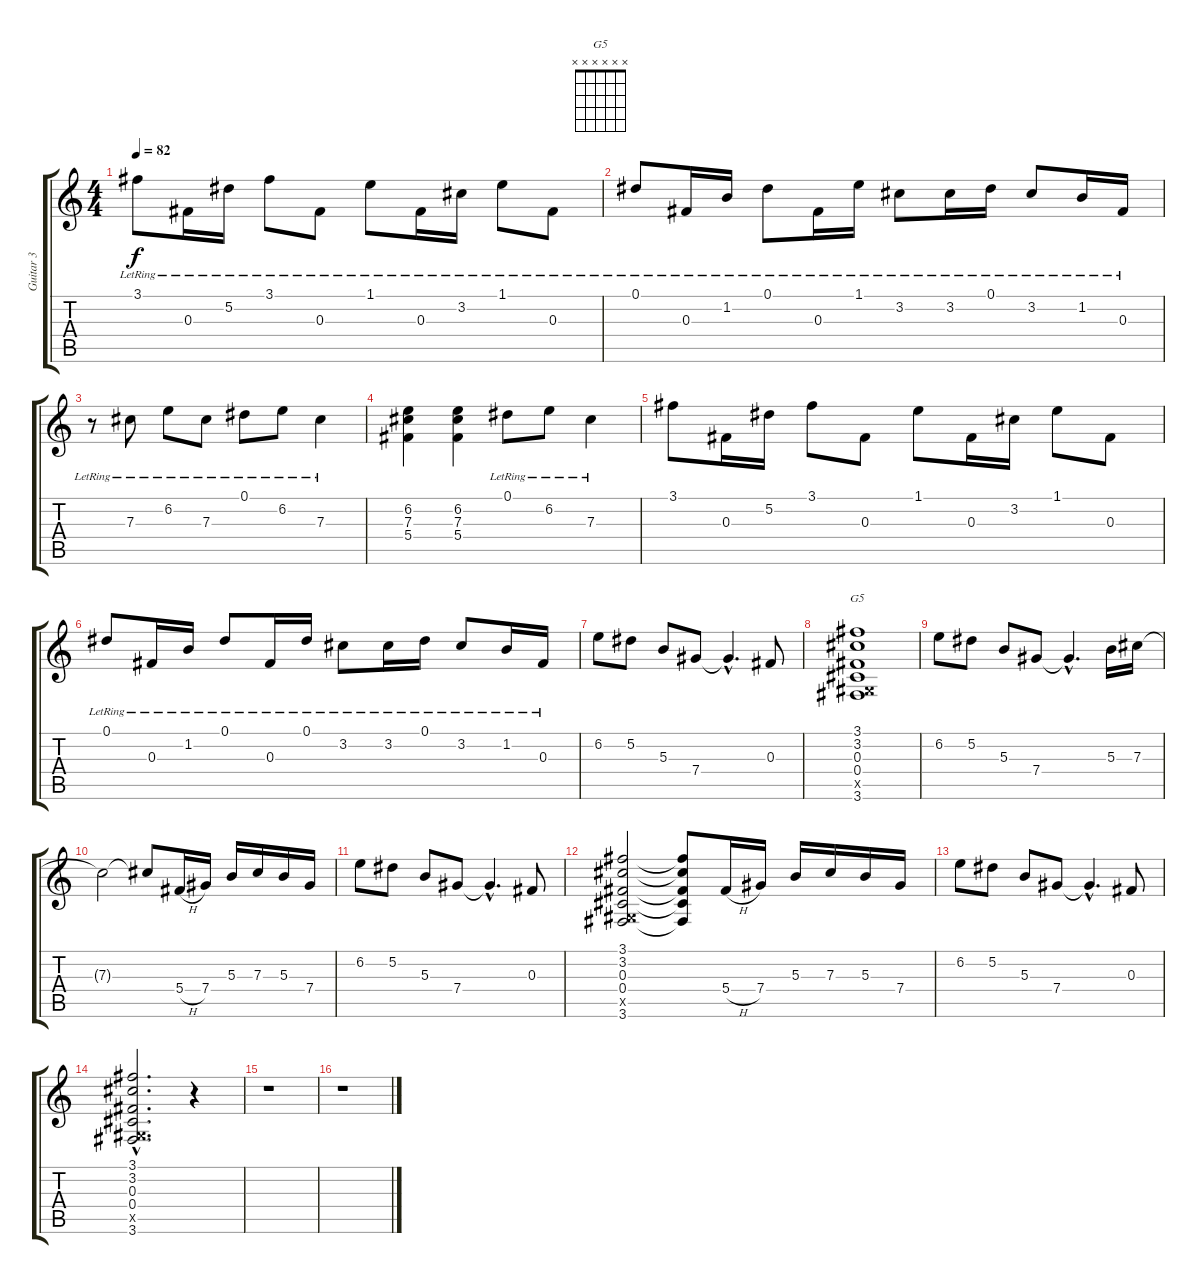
\track ("Guitar 3" "Guitar 3") {instrument electricguitarjazz}
\staff {score tabs}
\tuning (Eb4 Bb3 Gb3 Db3 Ab2 Eb2) {hide}
\chord ("G5" x x x x x x) {firstfret 0}
\ts (4 4)
\tempo 82
\clef g2
\ks c
3.1{lr}.8{dy f} 0.3{lr}.16 5.2{lr}.16 3.1{lr}.8 0.3{lr}.8 1.1{lr}.8 0.3{lr}.16 3.2{lr}.16 1.1{lr}.8 0.3{lr}.8 |
0.1{lr}.8 0.3{lr}.16 1.2{lr}.16 0.1{lr}.8 0.3{lr}.16 1.1{lr}.16 3.2{lr}.8 3.2{lr}.16 0.1{lr}.16 3.2{lr}.8 1.2{lr}.16 0.3{lr}.16 |
r.8 7.3{lr}.8 6.2{lr}.8 7.3{lr}.8 0.1{lr}.8 6.2{lr}.8 7.3{lr}.4 |
(6.2 7.3 5.4).4 (6.2 7.3 5.4).4 0.1{lr}.8 6.2{lr}.8 7.3{lr}.4 |
3.1.8 0.3.16 5.2.16 3.1.8 0.3.8 1.1.8 0.3.16 3.2.16 1.1.8 0.3.8 |
0.1{lr}.8 0.3{lr}.16 1.2{lr}.16 0.1{lr}.8 0.3{lr}.16 0.1{lr}.16 3.2{lr}.8 3.2{lr}.16 0.1{lr}.16 3.2{lr}.8 1.2{lr}.16 0.3{lr}.16 |
6.2.8 5.2.8 5.3.8 7.4.8 7.4{hac t}.4{d} 0.3.8 |
(3.1 3.2 0.3 0.4 0.5{x} 3.6).1{ch "G5"} |
6.2.8 5.2.8 5.3.8 7.4.8 7.4{hac t}.4{d} 5.3.16 7.3.16 |
7.3{t}.2 7.3{t}.8 5.4{h}.16 7.4.16 5.3.16 7.3.16 5.3.16 7.4.16 |
6.2.8 5.2.8 5.3.8 7.4.8 7.4{hac t}.4{d} 0.3.8 |
(3.1 3.2 0.3 0.4 0.5{x} 3.6).2 (3.1{t} 3.2{t} 0.3{t} 0.4{t} 3.6{t}).8 5.4{h}.16 7.4.16 5.3.16 7.3.16 5.3.16 7.4.16 |
6.2.8 5.2.8 5.3.8 7.4.8 7.4{hac t}.4{d} 0.3.8 |
(3.1{hac} 3.2{hac} 0.3{hac} 0.4{hac} 0.5{hac x} 3.6{hac}).2{d} r.4 |
r.1 |
r.1
